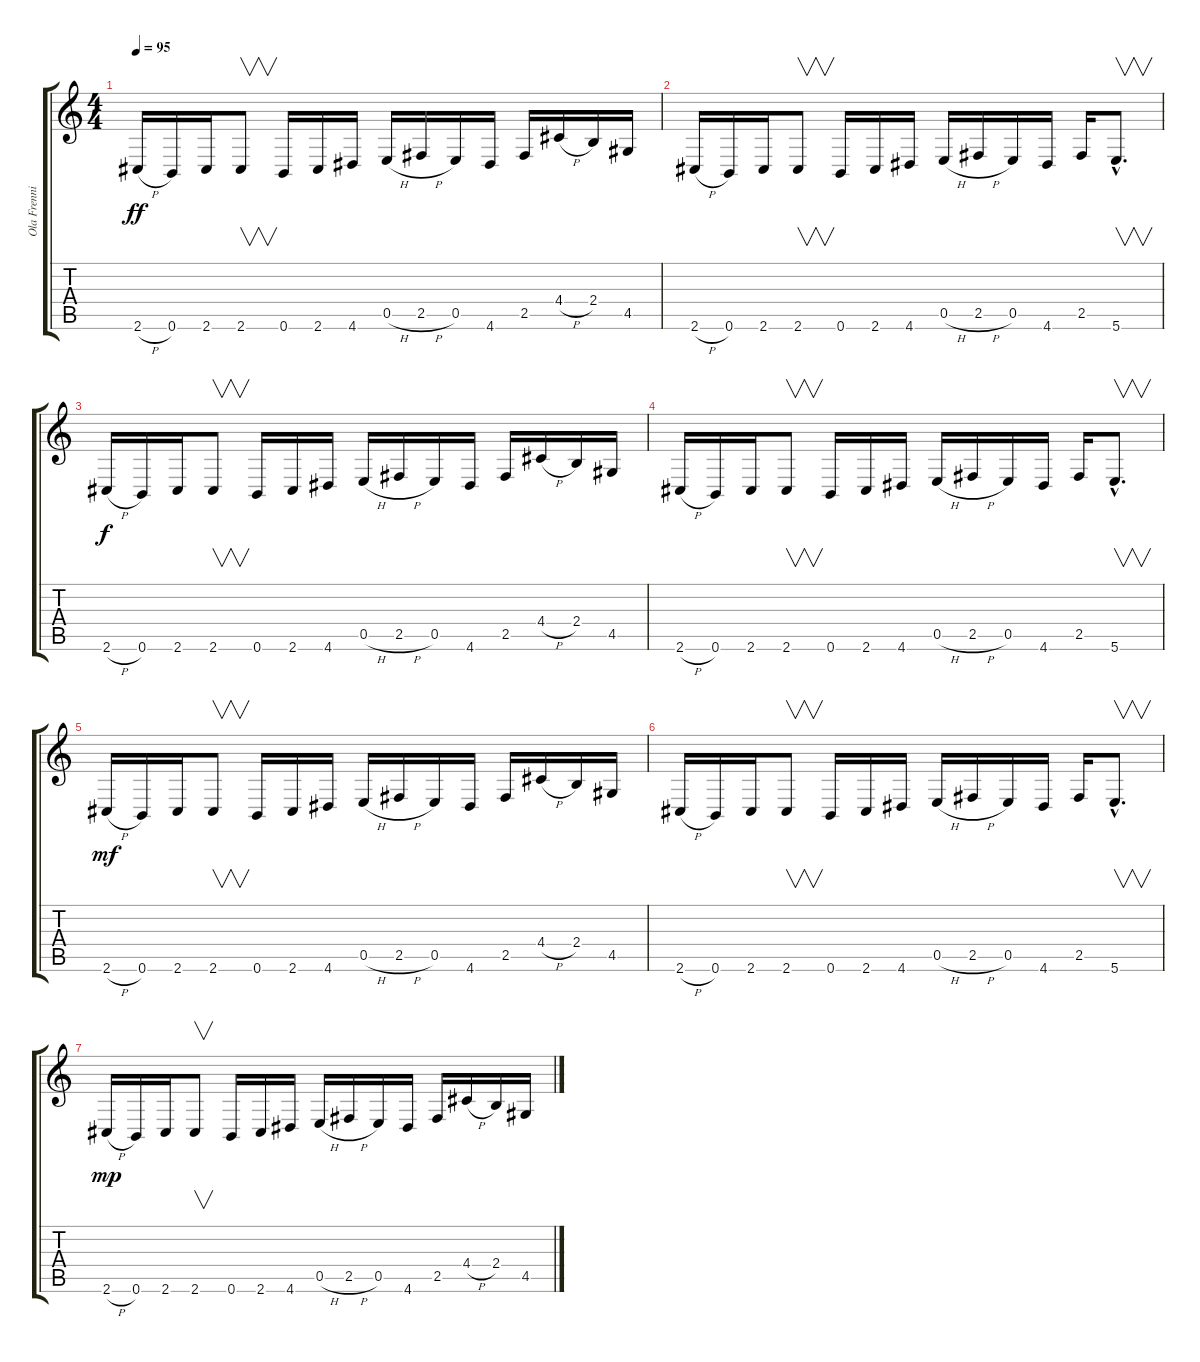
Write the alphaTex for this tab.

\track ("Ola Frenning" "Ola Frenni") {instrument distortionguitar}
\staff {score tabs}
\tuning (B3 Gb3 D3 A2 E2 B1) {hide}
\ts (4 4)
\tempo 95
\clef g2
\ks c
2.6{h}.16{dy ff} 0.6.16 2.6.16 2.6.8{v} 0.6.16 2.6.16 4.6.16 0.5{h}.16 2.5{h}.16 0.5.16 4.6.16 2.5.16 4.4{h}.16 2.4.16 4.5.16 |
2.6{h}.16 0.6.16 2.6.16 2.6.8{v} 0.6.16 2.6.16 4.6.16 0.5{h}.16 2.5{h}.16 0.5.16 4.6.16 2.5.16 5.6{hac}.8{v d} |
2.6{h}.16{dy f} 0.6.16 2.6.16 2.6.8{v} 0.6.16 2.6.16 4.6.16 0.5{h}.16 2.5{h}.16 0.5.16 4.6.16 2.5.16 4.4{h}.16 2.4.16 4.5.16 |
2.6{h}.16 0.6.16 2.6.16 2.6.8{v} 0.6.16 2.6.16 4.6.16 0.5{h}.16 2.5{h}.16 0.5.16 4.6.16 2.5.16 5.6{hac}.8{v d} |
2.6{h}.16{dy mf} 0.6.16 2.6.16 2.6.8{v} 0.6.16 2.6.16 4.6.16 0.5{h}.16 2.5{h}.16 0.5.16 4.6.16 2.5.16 4.4{h}.16 2.4.16 4.5.16 |
2.6{h}.16 0.6.16 2.6.16 2.6.8{v} 0.6.16 2.6.16 4.6.16 0.5{h}.16 2.5{h}.16 0.5.16 4.6.16 2.5.16 5.6{hac}.8{v d} |
2.6{h}.16{dy mp} 0.6.16 2.6.16 2.6.8{v} 0.6.16 2.6.16 4.6.16 0.5{h}.16 2.5{h}.16 0.5.16 4.6.16 2.5.16 4.4{h}.16 2.4.16 4.5.16
